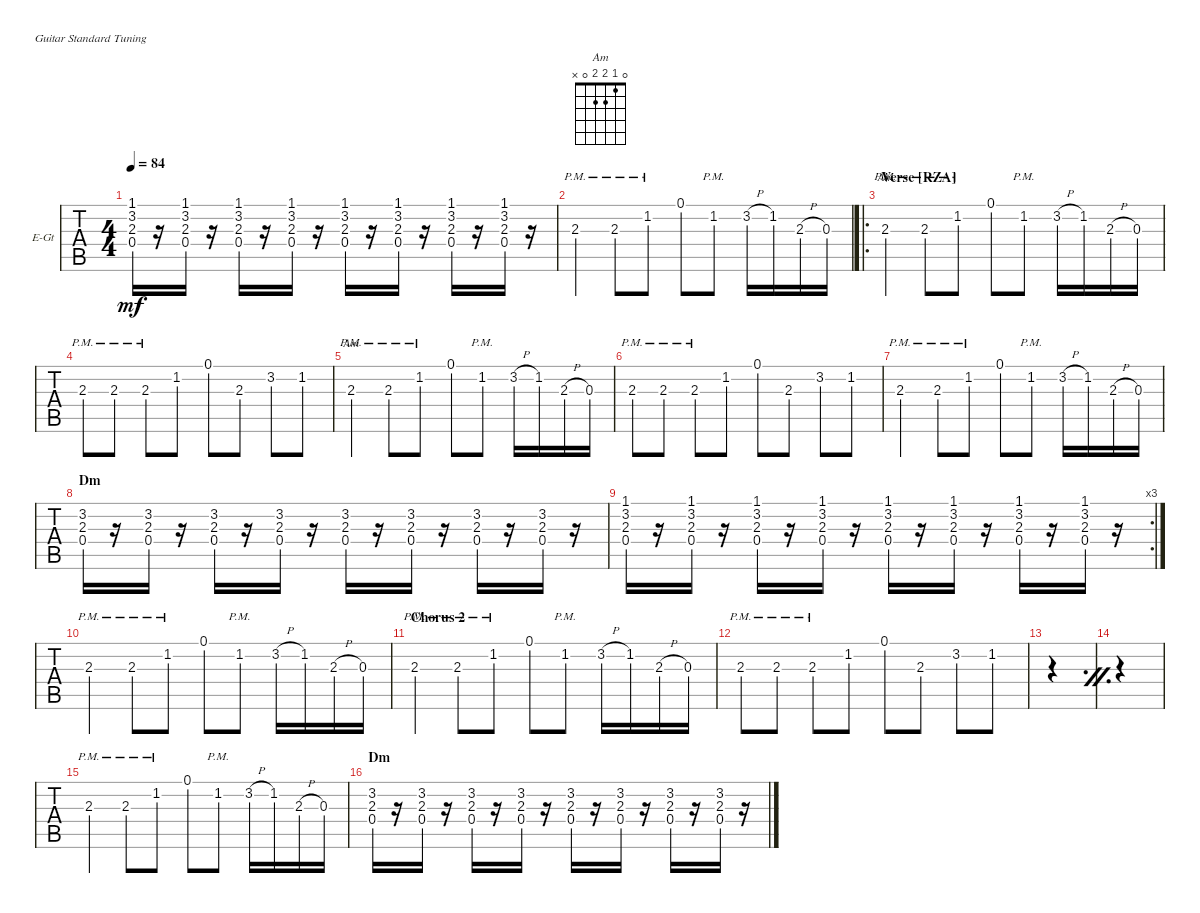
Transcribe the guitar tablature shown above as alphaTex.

\defaultSystemsLayout 4
\bracketExtendMode groupsimilarinstruments
\firstSystemTrackNameOrientation horizontal
\otherSystemsTrackNameOrientation horizontal
\track ("Guitar III" "E-Gt") {instrument overdrivenguitar}
\staff {tabs}
\tuning (E4 B3 G3 D3 A2 E2)
\chord ("Am" 0 1 2 2 0 x) {showfingering false}
\ts (4 4)
\tempo 84
\clef g2
\scale
0.333333
\ks c
(0.4 2.3 3.2 1.1).16{dy mf} r.16 (0.4 2.3 3.2 1.1).16 r.16 (0.4 2.3 3.2 1.1).16 r.16 (0.4 2.3 3.2 1.1).16 r.16 (0.4 2.3 3.2 1.1).16 r.16 (0.4 2.3 3.2 1.1).16 r.16 (0.4 2.3 3.2 1.1).16 r.16 (0.4 2.3 3.2 1.1).16 r.16 |
\scale
0.313131 2.3{pm}.4 2.3{pm}.8 1.2{pm}.8 0.1.8 1.2{pm}.8 3.2{h}.16 1.2.16 2.3{h}.16 0.3.16 |
\ro
\section ("" "Verse [RZA]")
\scale
0.373737 2.3{pm}.4{ch "Am"} 2.3{pm}.8 1.2{pm}.8 0.1.8 1.2{pm}.8 3.2{h}.16 1.2.16 2.3{h}.16 0.3.16 |
\scale
0.333333 2.3{pm}.8 2.3{pm}.8 2.3{pm}.8 1.2.8 0.1.8 2.3.8 3.2.8 1.2.8 |
\scale
0.333333 2.3{pm}.4{ch "Am"} 2.3{pm}.8 1.2{pm}.8 0.1.8 1.2{pm}.8 3.2{h}.16 1.2.16 2.3{h}.16 0.3.16 |
\scale
0.333333 2.3{pm}.8 2.3{pm}.8 2.3{pm}.8 1.2.8 0.1.8 2.3.8 3.2.8 1.2.8 |
\scale
0.322917 2.3{pm}.4 2.3{pm}.8 1.2{pm}.8 0.1.8 1.2{pm}.8 3.2{h}.16 1.2.16 2.3{h}.16 0.3.16 |
\section ("" "Dm")
\scale
0.322917 (0.4 2.3 3.2).16 r.16 (0.4 2.3 3.2).16 r.16 (0.4 2.3 3.2).16 r.16 (0.4 2.3 3.2).16 r.16 (0.4 2.3 3.2).16 r.16 (0.4 2.3 3.2).16 r.16 (0.4 2.3 3.2).16 r.16 (0.4 2.3 3.2).16 r.16 |
\rc 3
\scale
0.354167 (0.4 2.3 3.2 1.1).16 r.16 (0.4 2.3 3.2 1.1).16 r.16 (0.4 2.3 3.2 1.1).16 r.16 (0.4 2.3 3.2 1.1).16 r.16 (0.4 2.3 3.2 1.1).16 r.16 (0.4 2.3 3.2 1.1).16 r.16 (0.4 2.3 3.2 1.1).16 r.16 (0.4 2.3 3.2 1.1).16 r.16 |
\scale
0.333333 2.3{pm}.4 2.3{pm}.8 1.2{pm}.8 0.1.8 1.2{pm}.8 3.2{h}.16 1.2.16 2.3{h}.16 0.3.16 |
\section ("" "Chorus 2")
\scale
0.333333 2.3{pm}.4 2.3{pm}.8 1.2{pm}.8 0.1.8 1.2{pm}.8 3.2{h}.16 1.2.16 2.3{h}.16 0.3.16 |
\scale
0.333333 2.3{pm}.8 2.3{pm}.8 2.3{pm}.8 1.2.8 0.1.8 2.3.8 3.2.8 1.2.8 |
\simile firstofdouble
\scale
0.333333 |
\simile secondofdouble
\scale
0.333333 |
\simile none
\scale
0.333333 2.3{pm}.4 2.3{pm}.8 1.2{pm}.8 0.1.8 1.2{pm}.8 3.2{h}.16 1.2.16 2.3{h}.16 0.3.16 |
\section ("" "Dm")
\scale
0.333333 (0.4 2.3 3.2).16 r.16 (0.4 2.3 3.2).16 r.16 (0.4 2.3 3.2).16 r.16 (0.4 2.3 3.2).16 r.16 (0.4 2.3 3.2).16 r.16 (0.4 2.3 3.2).16 r.16 (0.4 2.3 3.2).16 r.16 (0.4 2.3 3.2).16 r.16
